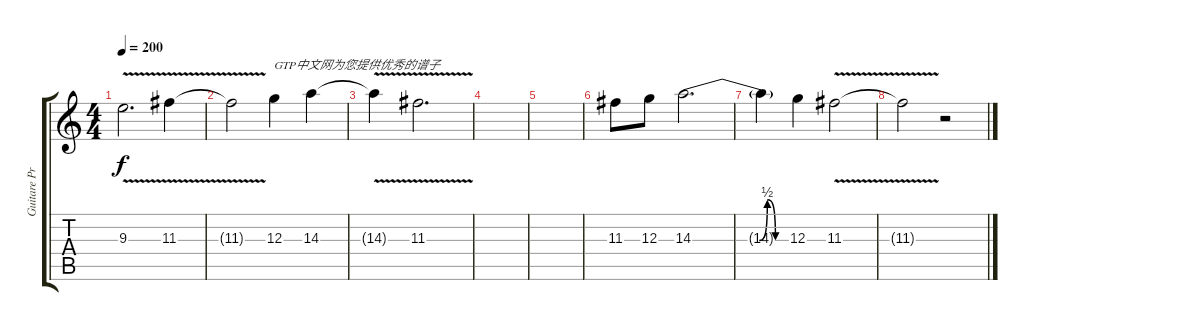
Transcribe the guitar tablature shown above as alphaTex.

\track ("Guitare Principale" "Guitare Pr") {instrument distortionguitar}
\staff {score tabs}
\tuning (E4 B3 G3 D3 A2 E2) {hide}
\ts (4 4)
\tempo 200
\clef g2
\ks c
9.3{v}.2{d dy f} 11.3{v}.4 |
11.3{t}.2 12.3.4{txt "GTP中文网为您提供优秀的谱子"} 14.3.4 |
14.3{v t}.4 11.3{v}.2{d} |
|
|
11.3.8 12.3.8 14.3{be (custom 0 0 19 0 41 0 46 2 51 0 60 0)}.2{d} |
14.3{t}.4 12.3.4 11.3{v}.2 |
11.3{t}.2 r.2
